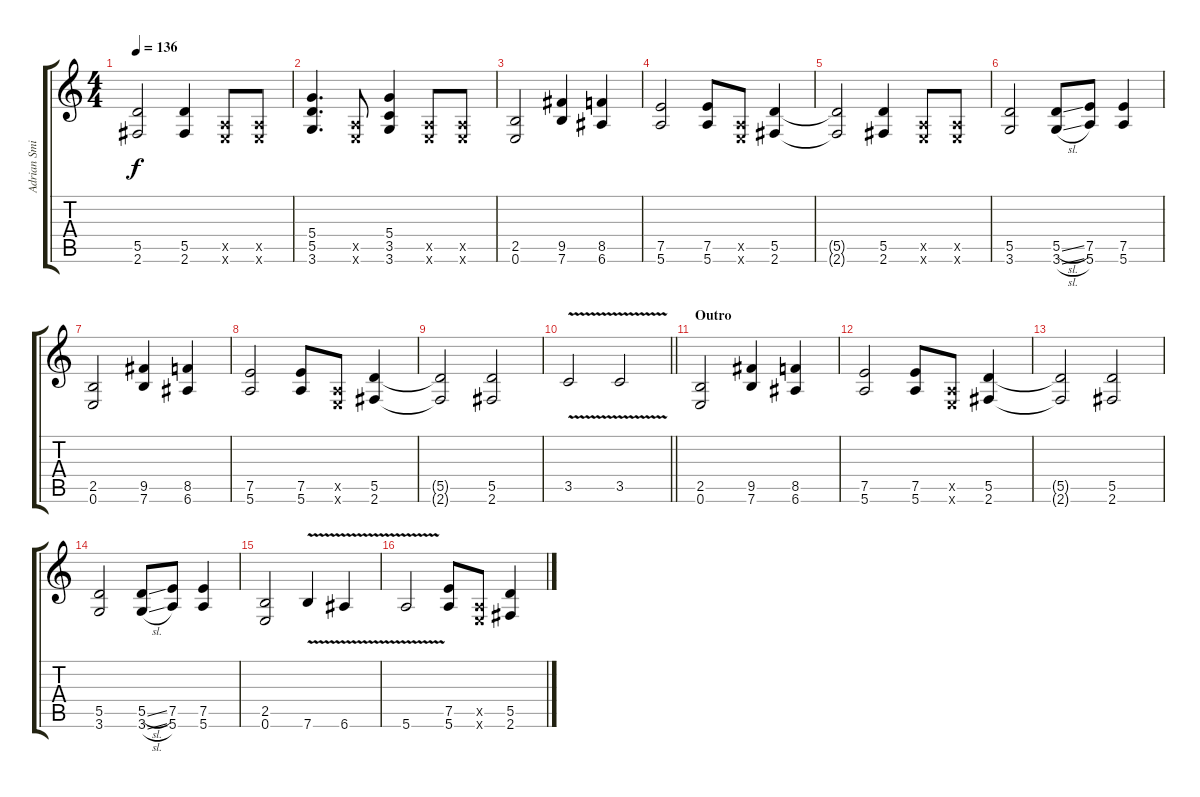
\track ("Adrian Smith" "Adrian Smi") {instrument overdrivenguitar}
\staff {score tabs}
\tuning (E4 B3 G3 D3 A2 E2) {hide}
\ts (4 4)
\tempo 136
\clef g2
\ks c
(5.5{t} 2.6{t}).2{dy f} (5.5 2.6).4 (0.5{x} 0.6{x}).8 (0.5{x} 0.6{x}).8 |
(5.4 5.5 3.6).4{d} (0.5{x} 0.6{x}).8 (5.4 3.5 3.6).4 (0.5{x} 0.6{x}).8 (0.5{x} 0.6{x}).8 |
(2.5 0.6).2 (9.5 7.6).4 (8.5 6.6).4 |
(7.5 5.6).2 (7.5 5.6).8 (0.5{x} 0.6{x}).8 (5.5 2.6).4 |
(5.5{t} 2.6{t}).2 (5.5 2.6).4 (0.5{x} 0.6{x}).8 (0.5{x} 0.6{x}).8 |
(5.5 3.6).2 (5.5{sl} 3.6{sl}).8 (7.5 5.6).8 (7.5 5.6).4 |
(2.5 0.6).2 (9.5 7.6).4 (8.5 6.6).4 |
(7.5 5.6).2 (7.5 5.6).8 (0.5{x} 0.6{x}).8 (5.5 2.6).4 |
(5.5{t} 2.6{t}).2 (5.5 2.6).2 |
\barLineRight lightlight
3.5{v}.2 3.5{v}.2 |
\section ("" "Outro")
(2.5 0.6).2 (9.5 7.6).4 (8.5 6.6).4 |
(7.5 5.6).2 (7.5 5.6).8 (0.5{x} 0.6{x}).8 (5.5 2.6).4 |
(5.5{t} 2.6{t}).2 (5.5 2.6).2 |
(5.5 3.6).2 (5.5{sl} 3.6{sl}).8 (7.5 5.6).8 (7.5 5.6).4 |
(2.5 0.6).2 7.6{v}.4 6.6{v}.4 |
5.6{v}.2 (7.5 5.6).8 (0.5{x} 0.6{x}).8 (5.5 2.6).4
